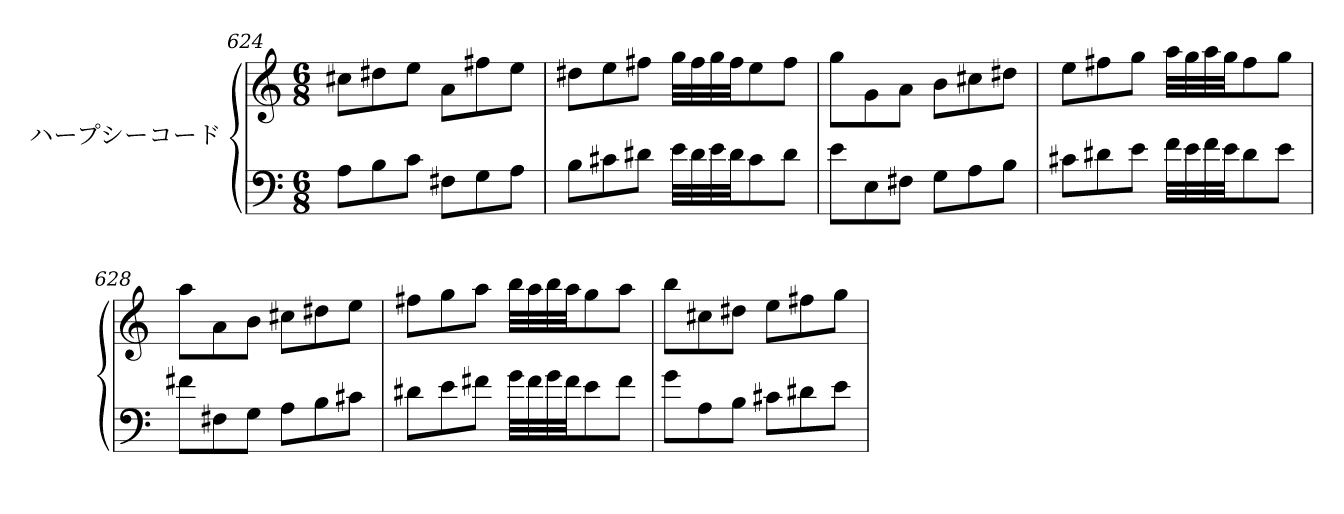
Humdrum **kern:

**kern	**kern
*part1	*part1
*staff2	*staff1
*I"ハープシーコード	*
*clefF4	*clefG2
*k[]	*k[]
*M6/8	*M6/8
=624	=624
8A\L	8cc#X\L
8B\	8dd#X\
8c\J	8ee\J
8F#X\L	8a\L
8G\	8ff#X\
8A\J	8ee\J
!!LO:LB:g=z
=625	=625
8B\L	8dd#X\L
8c#X\	8ee\
8d#X\J	8ff#X\J
32e\LLL	32gg\LLL
32d#\	32ff#\
32e\	32gg\
32d#\JJ	32ff#\JJ
8c#\	8ee\
8d#\J	8ff#\J
=626	=626
8e\L	8gg\L
8E\	8g\
8F#X\J	8a\J
8G\L	8b\L
8A\	8cc#X\
8B\J	8dd#X\J
=627	=627
8c#X\L	8ee\L
8d#X\	8ff#X\
8e\J	8gg\J
32f\LLL	32aa\LLL
32e\	32gg\
32f\	32aa\
32e\JJ	32gg\JJ
8d#\	8ff#\
8e\J	8gg\J
=628	=628
8f#X\L	8aa\L
8F#X\	8a\
8G\J	8b\J
8A\L	8cc#X\L
8B\	8dd#X\
8c#X\J	8ee\J
!!LO:LB:g=z
=629	=629
8d#X\L	8ff#X\L
8e\	8gg\
8f#X\J	8aa\J
32g\LLL	32bb\LLL
32f#\	32aa\
32g\	32bb\
32f#\JJ	32aa\JJ
8e\	8gg\
8f#\J	8aa\J
=630	=630
8g\L	8bb\L
8A\	8cc#X\
8B\J	8dd#X\J
8c#X\L	8ee\L
8d#X\	8ff#X\
8e\J	8gg\J
=	=
*-	*-
